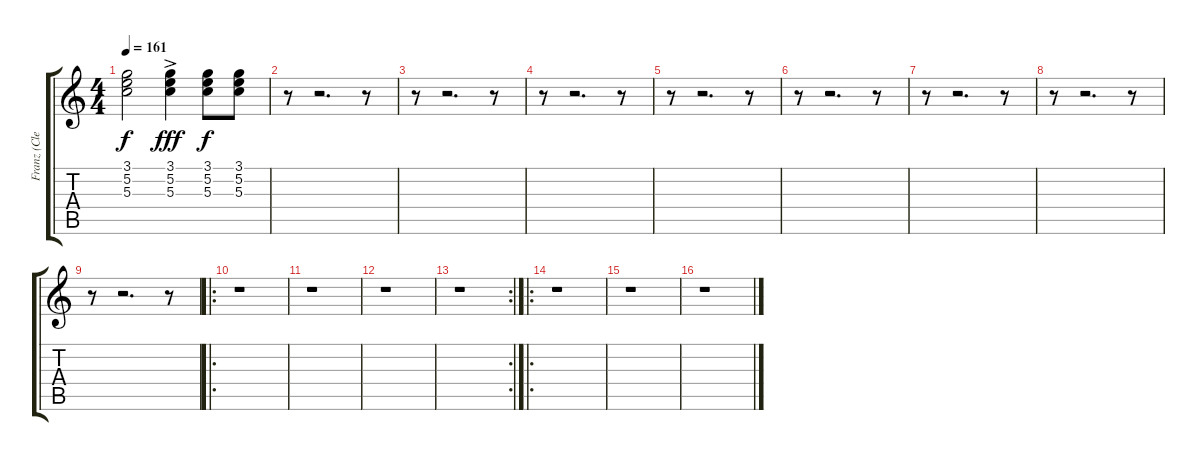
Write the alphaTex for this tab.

\track ("Franz (Clean Guitar)" "Franz (Cle") {instrument acousticguitarsteel}
\staff {score tabs}
\tuning (E4 B3 G3 D3 A2 D2) {hide}
\ts (4 4)
\tempo 161
\clef g2
\ks c
(3.1{t} 5.2{t} 5.3{t}).2{dy f} (3.1{ac} 5.2{ac} 5.3{ac}).4{dy fff} (3.1 5.2 5.3).8{dy f} (3.1 5.2 5.3).8 |
r.8 r.2{d} r.8 |
r.8 r.2{d} r.8 |
r.8 r.2{d} r.8 |
r.8 r.2{d} r.8 |
r.8 r.2{d} r.8 |
r.8 r.2{d} r.8 |
r.8 r.2{d} r.8 |
r.8 r.2{d} r.8 |
\ro
r.1 |
r.1 |
r.1 |
\rc 2
r.1 |
\ro
r.1 |
r.1 |
r.1
